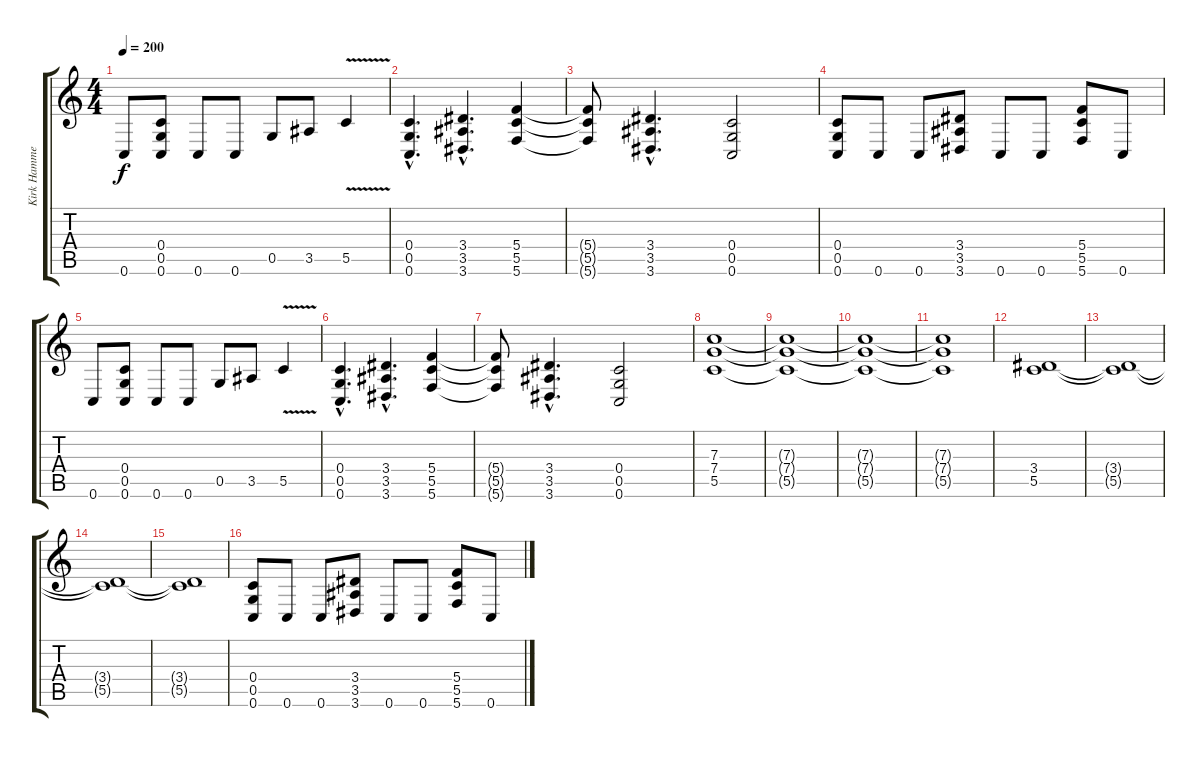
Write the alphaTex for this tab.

\track ("Kirk Hammet" "Kirk Hamme") {instrument distortionguitar}
\staff {score tabs}
\tuning (D4 A3 F3 C3 G2 C2) {hide}
\ts (4 4)
\tempo 200
\clef g2
\ks c
0.6.8{dy f} (0.4 0.5 0.6).8 0.6.8 0.6.8 0.5.8 3.5.8 5.5{v}.4 |
(0.4{hac} 0.5{hac} 0.6{hac}).4{d} (3.4{hac} 3.5{hac} 3.6{hac}).4{d} (5.4 5.5 5.6).4 |
(5.4{t} 5.5{t} 5.6{t}).8 (3.4{hac} 3.5{hac} 3.6{hac}).4{d} (0.4 0.5 0.6).2 |
(0.4 0.5 0.6).8 0.6.8 0.6.8 (3.4 3.5 3.6).8 0.6.8 0.6.8 (5.4 5.5 5.6).8 0.6.8 |
0.6.8 (0.4 0.5 0.6).8 0.6.8 0.6.8 0.5.8 3.5.8 5.5{v}.4 |
(0.4{hac} 0.5{hac} 0.6{hac}).4{d} (3.4{hac} 3.5{hac} 3.6{hac}).4{d} (5.4 5.5 5.6).4 |
(5.4{t} 5.5{t} 5.6{t}).8 (3.4{hac} 3.5{hac} 3.6{hac}).4{d} (0.4 0.5 0.6).2 |
(7.3 7.4 5.5).1 |
(7.3{t} 7.4{t} 5.5{t}).1 |
(7.3{t} 7.4{t} 5.5{t}).1 |
(7.3{t} 7.4{t} 5.5{t}).1 |
(3.4 5.5).1 |
(3.4{t} 5.5{t}).1 |
(3.4{t} 5.5{t}).1 |
(3.4{t} 5.5{t}).1 |
(0.4 0.5 0.6).8 0.6.8 0.6.8 (3.4 3.5 3.6).8 0.6.8 0.6.8 (5.4 5.5 5.6).8 0.6.8
